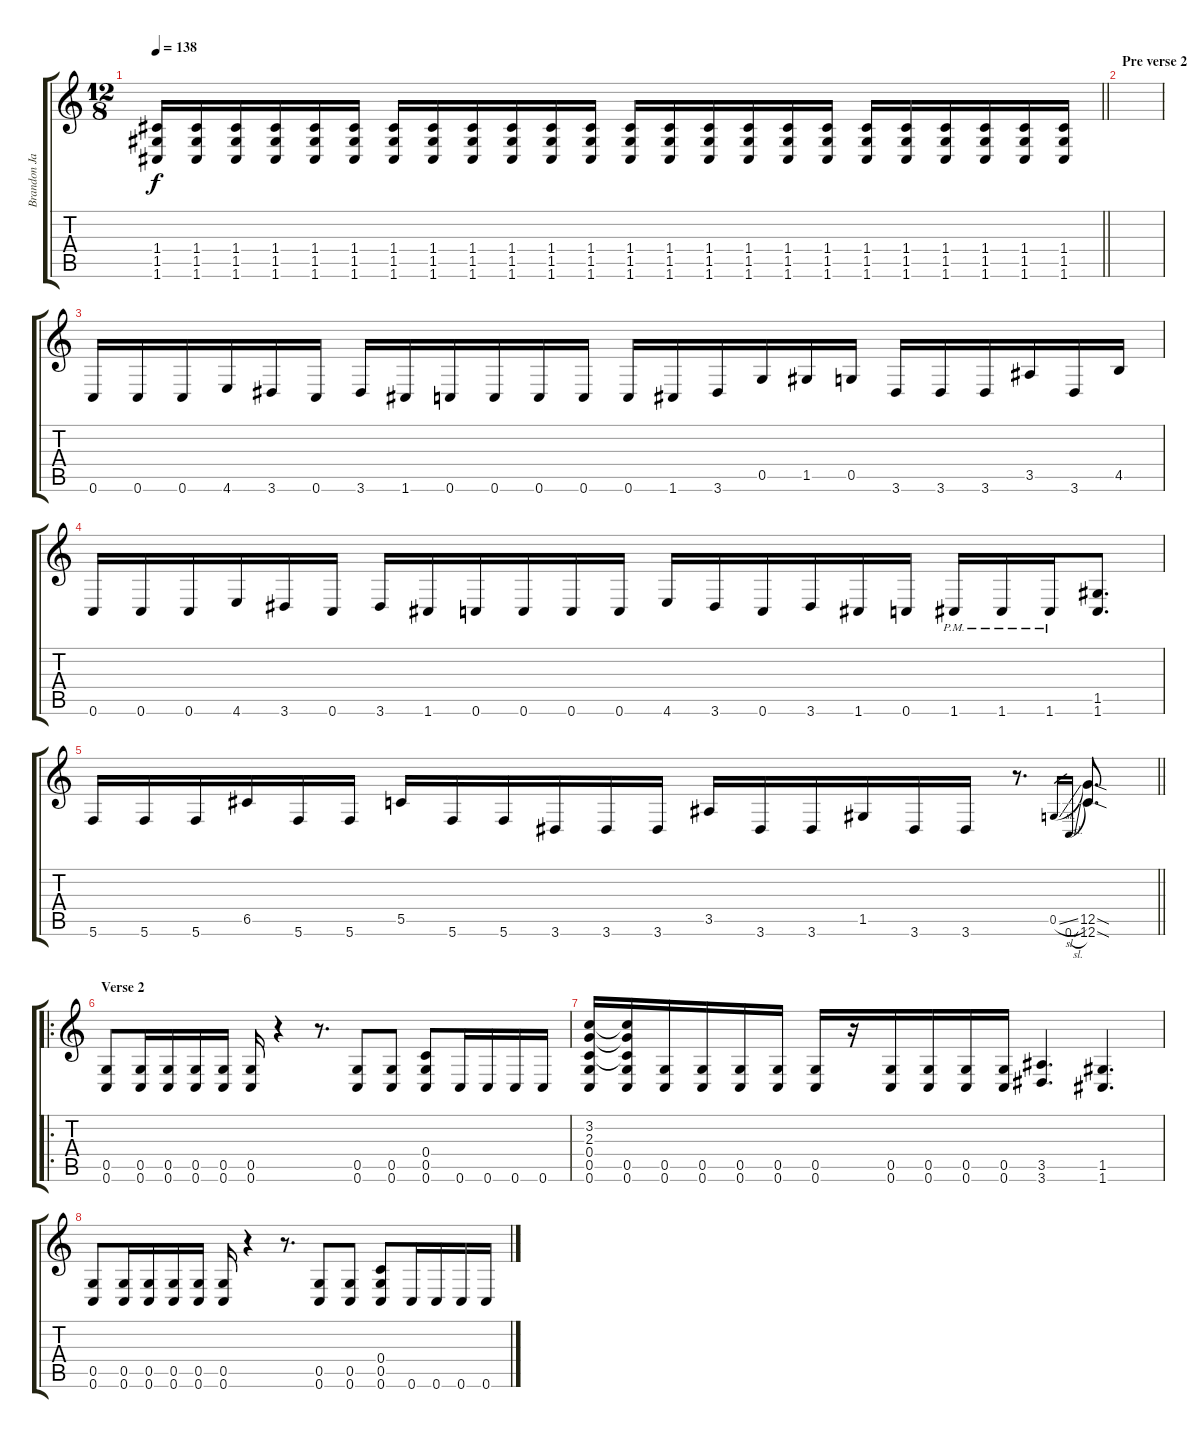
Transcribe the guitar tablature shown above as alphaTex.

\track ("Brandon Jacobs" "Brandon Ja") {instrument distortionguitar}
\staff {score tabs}
\tuning (D4 A3 F3 C3 G2 C2) {hide}
\ts (12 8)
\tempo 138
\clef g2
\barLineRight lightlight
\ks c
(1.4 1.5 1.6).16{dy f} (1.4 1.5 1.6).16 (1.4 1.5 1.6).16 (1.4 1.5 1.6).16 (1.4 1.5 1.6).16 (1.4 1.5 1.6).16 (1.4 1.5 1.6).16 (1.4 1.5 1.6).16 (1.4 1.5 1.6).16 (1.4 1.5 1.6).16 (1.4 1.5 1.6).16 (1.4 1.5 1.6).16 (1.4 1.5 1.6).16 (1.4 1.5 1.6).16 (1.4 1.5 1.6).16 (1.4 1.5 1.6).16 (1.4 1.5 1.6).16 (1.4 1.5 1.6).16 (1.4 1.5 1.6).16 (1.4 1.5 1.6).16 (1.4 1.5 1.6).16 (1.4 1.5 1.6).16 (1.4 1.5 1.6).16 (1.4 1.5 1.6).16 |
\section ("" "Pre verse 2")
|
0.6.16 0.6.16 0.6.16 4.6.16 3.6.16 0.6.16 3.6.16 1.6.16 0.6.16 0.6.16 0.6.16 0.6.16 0.6.16 1.6.16 3.6.16 0.5.16 1.5.16 0.5.16 3.6.16 3.6.16 3.6.16 3.5.16 3.6.16 4.5.16 |
0.6.16 0.6.16 0.6.16 4.6.16 3.6.16 0.6.16 3.6.16 1.6.16 0.6.16 0.6.16 0.6.16 0.6.16 4.6.16 3.6.16 0.6.16 3.6.16 1.6.16 0.6.16 1.6{pm}.16 1.6{pm}.16 1.6{pm}.16 (1.5 1.6).8{d} |
\barLineRight lightlight
5.6.16 5.6.16 5.6.16 6.5.16 5.6.16 5.6.16 5.5.16 5.6.16 5.6.16 3.6.16 3.6.16 3.6.16 3.5.16 3.6.16 3.6.16 1.5.16 3.6.16 3.6.16 r.8{d} 0.5{sl}.16{gr} 0.6{sl}.16{gr} (12.5{sod} 12.6{sod}).8{d} |
\ro
\section ("" "Verse 2")
(0.5 0.6).8 (0.5 0.6).16 (0.5 0.6).16 (0.5 0.6).16 (0.5 0.6).16 (0.5 0.6).16 r.4 r.8{d} (0.5 0.6).8 (0.5 0.6).8 (0.4 0.5 0.6).8 0.6.16 0.6.16 0.6.16 0.6.16 |
(3.2 2.3 0.4 0.5 0.6).16 (3.2{t} 2.3{t} 0.4{t} 0.5 0.6).16 (0.5 0.6).16 (0.5 0.6).16 (0.5 0.6).16 (0.5 0.6).16 (0.5 0.6).16 r.16 (0.5 0.6).16 (0.5 0.6).16 (0.5 0.6).16 (0.5 0.6).16 (3.5 3.6).4{d} (1.5 1.6).4{d} |
(0.5 0.6).8 (0.5 0.6).16 (0.5 0.6).16 (0.5 0.6).16 (0.5 0.6).16 (0.5 0.6).16 r.4 r.8{d} (0.5 0.6).8 (0.5 0.6).8 (0.4 0.5 0.6).8 0.6.16 0.6.16 0.6.16 0.6.16
